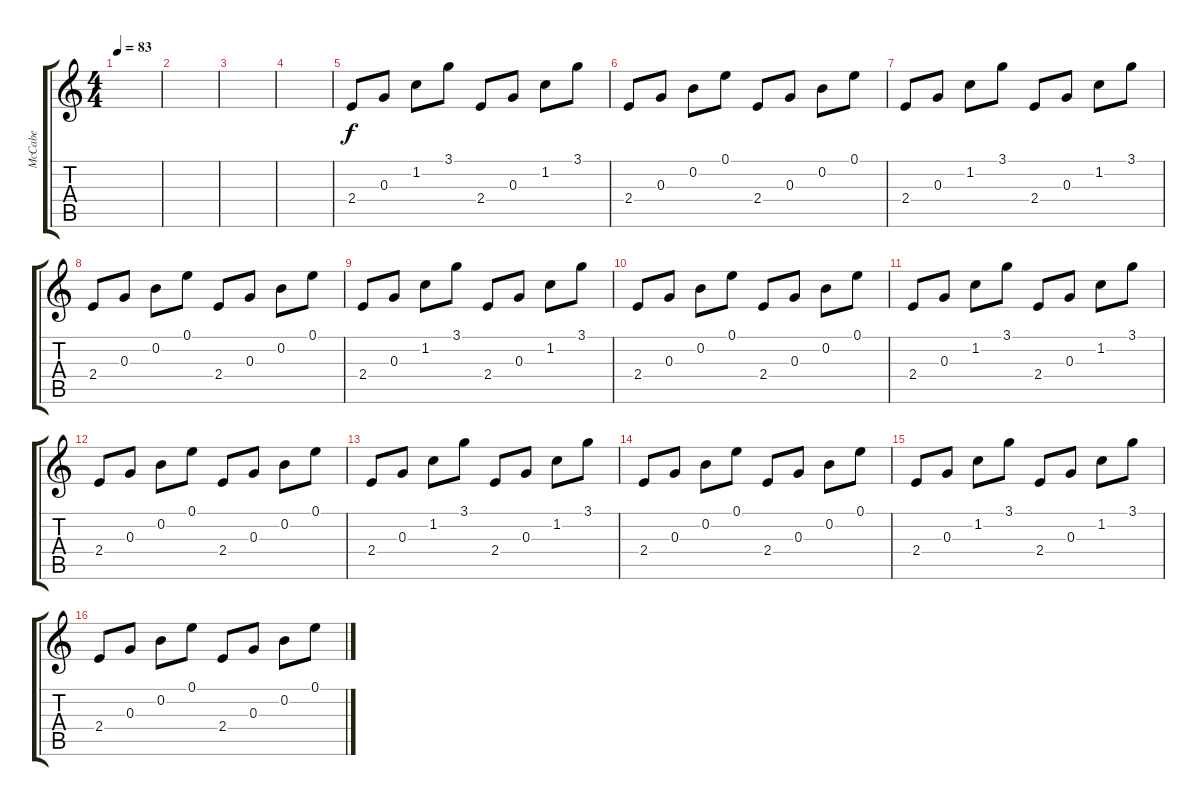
\track ("McCabe" "McCabe") {instrument electricguitarclean}
\staff {score tabs}
\tuning (E4 B3 G3 D3 A2 E2) {hide}
\ts (4 4)
\tempo 83
\clef g2
\ks c
|
|
|
|
2.4.8 0.3.8 1.2.8 3.1.8 2.4.8 0.3.8 1.2.8 3.1.8 |
2.4.8 0.3.8 0.2.8 0.1.8 2.4.8 0.3.8 0.2.8 0.1.8 |
2.4.8 0.3.8 1.2.8 3.1.8 2.4.8 0.3.8 1.2.8 3.1.8 |
2.4.8 0.3.8 0.2.8 0.1.8 2.4.8 0.3.8 0.2.8 0.1.8 |
2.4.8 0.3.8 1.2.8 3.1.8 2.4.8 0.3.8 1.2.8 3.1.8 |
2.4.8 0.3.8 0.2.8 0.1.8 2.4.8 0.3.8 0.2.8 0.1.8 |
2.4.8 0.3.8 1.2.8 3.1.8 2.4.8 0.3.8 1.2.8 3.1.8 |
2.4.8 0.3.8 0.2.8 0.1.8 2.4.8 0.3.8 0.2.8 0.1.8 |
2.4.8 0.3.8 1.2.8 3.1.8 2.4.8 0.3.8 1.2.8 3.1.8 |
2.4.8 0.3.8 0.2.8 0.1.8 2.4.8 0.3.8 0.2.8 0.1.8 |
2.4.8 0.3.8 1.2.8 3.1.8 2.4.8 0.3.8 1.2.8 3.1.8 |
2.4.8 0.3.8 0.2.8 0.1.8 2.4.8 0.3.8 0.2.8 0.1.8
